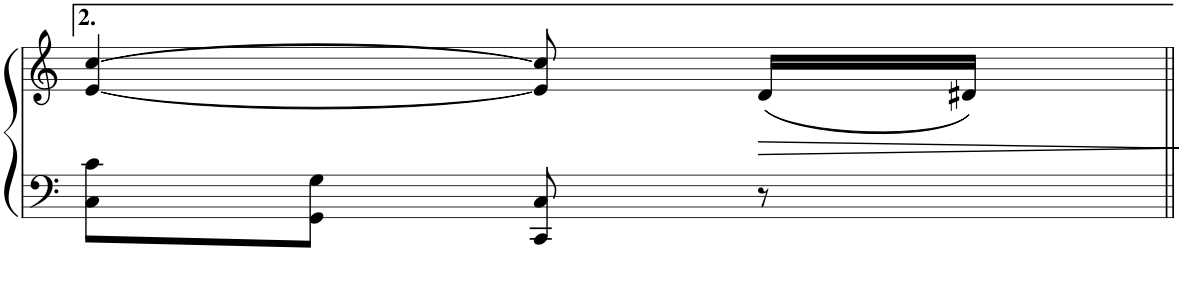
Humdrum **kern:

**kern	**kern	**dynam
*part1	*part1	*part1
*staff2	*staff1	*staff1/2
*I"Piano	*	*
*I'Pno	*	*
!!LO:PB:g=z
*clefF4	*clefG2	*
*k[]	*k[]	*
*M2/4	*M2/4	*
=36X2	=36X2	=36X2
8C\ 8c\L	[4e/ [>4cc/	.
8GG\ 8G\J	.	.
8CC/ 8C/	8e/] 8cc/]	.
!	!	!LO:HP:b
8r	(16d/LL	>
.	16d#X/JJ)	.
.	.	]
=||	=||	=||
*-	*-	*-
